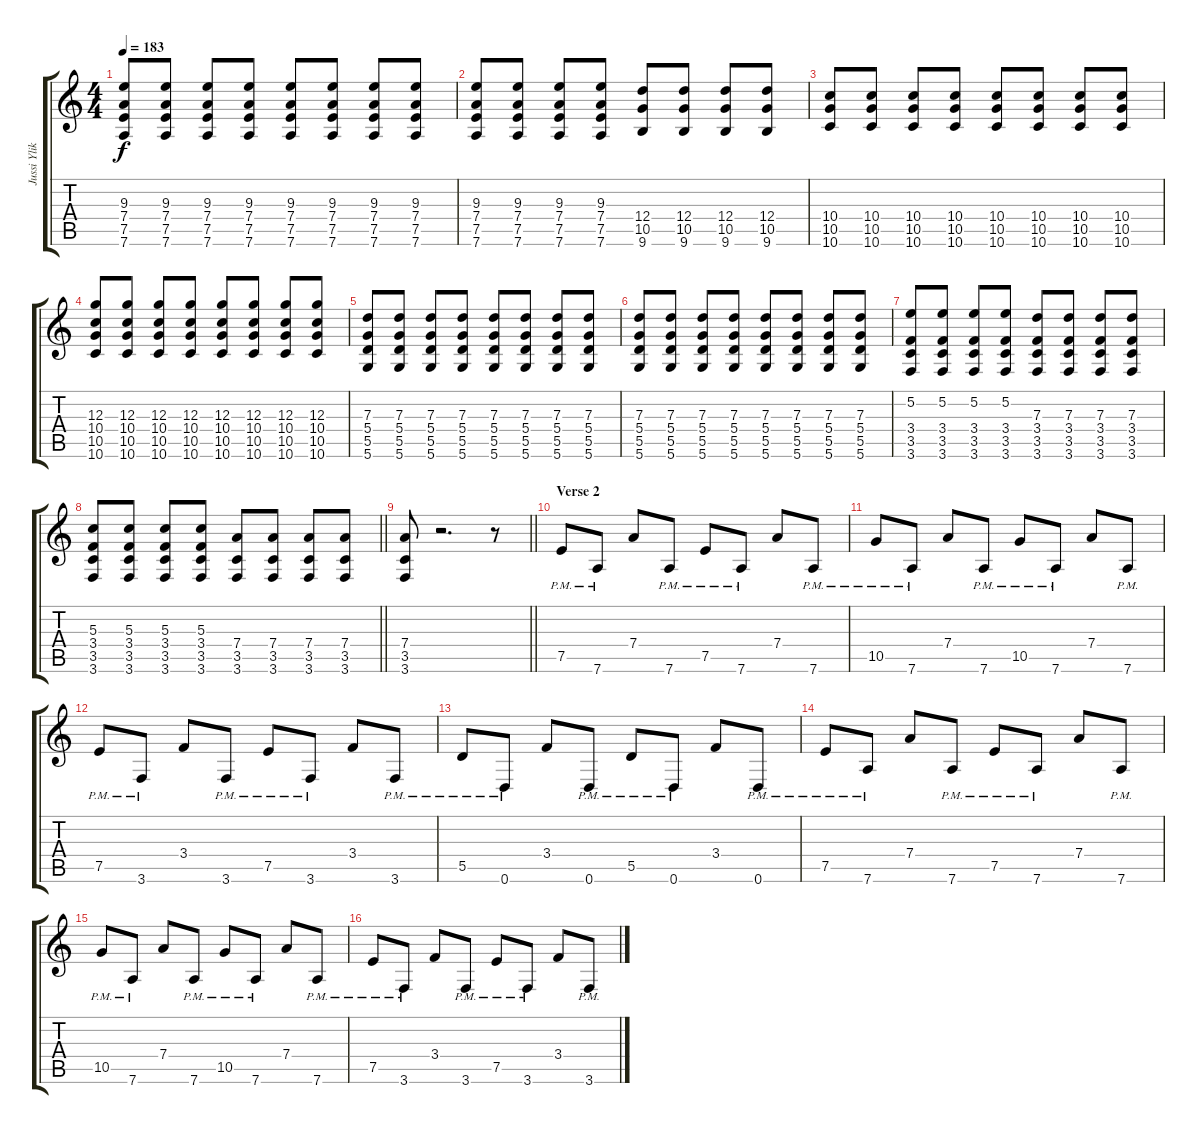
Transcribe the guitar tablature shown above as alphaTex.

\track ("Jussi Ylikoski - Guitar" "Jussi Ylik") {instrument overdrivenguitar}
\staff {score tabs}
\tuning (E4 B3 G3 D3 A2 D2) {hide}
\ts (4 4)
\tempo 183
\clef g2
\ks c
(9.3 7.4 7.5 7.6).8{dy f} (9.3 7.4 7.5 7.6).8 (9.3 7.4 7.5 7.6).8 (9.3 7.4 7.5 7.6).8 (9.3 7.4 7.5 7.6).8 (9.3 7.4 7.5 7.6).8 (9.3 7.4 7.5 7.6).8 (9.3 7.4 7.5 7.6).8 |
(9.3 7.4 7.5 7.6).8 (9.3 7.4 7.5 7.6).8 (9.3 7.4 7.5 7.6).8 (9.3 7.4 7.5 7.6).8 (12.4 10.5 9.6).8 (12.4 10.5 9.6).8 (12.4 10.5 9.6).8 (12.4 10.5 9.6).8 |
(10.4 10.5 10.6).8 (10.4 10.5 10.6).8 (10.4 10.5 10.6).8 (10.4 10.5 10.6).8 (10.4 10.5 10.6).8 (10.4 10.5 10.6).8 (10.4 10.5 10.6).8 (10.4 10.5 10.6).8 |
(12.3 10.4 10.5 10.6).8 (12.3 10.4 10.5 10.6).8 (12.3 10.4 10.5 10.6).8 (12.3 10.4 10.5 10.6).8 (12.3 10.4 10.5 10.6).8 (12.3 10.4 10.5 10.6).8 (12.3 10.4 10.5 10.6).8 (12.3 10.4 10.5 10.6).8 |
(7.3 5.4 5.5 5.6).8 (7.3 5.4 5.5 5.6).8 (7.3 5.4 5.5 5.6).8 (7.3 5.4 5.5 5.6).8 (7.3 5.4 5.5 5.6).8 (7.3 5.4 5.5 5.6).8 (7.3 5.4 5.5 5.6).8 (7.3 5.4 5.5 5.6).8 |
(7.3 5.4 5.5 5.6).8 (7.3 5.4 5.5 5.6).8 (7.3 5.4 5.5 5.6).8 (7.3 5.4 5.5 5.6).8 (7.3 5.4 5.5 5.6).8 (7.3 5.4 5.5 5.6).8 (7.3 5.4 5.5 5.6).8 (7.3 5.4 5.5 5.6).8 |
(5.2 3.4 3.5 3.6).8 (5.2 3.4 3.5 3.6).8 (5.2 3.4 3.5 3.6).8 (5.2 3.4 3.5 3.6).8 (7.3 3.4 3.5 3.6).8 (7.3 3.4 3.5 3.6).8 (7.3 3.4 3.5 3.6).8 (7.3 3.4 3.5 3.6).8 |
\barLineRight lightlight
(5.3 3.4 3.5 3.6).8 (5.3 3.4 3.5 3.6).8 (5.3 3.4 3.5 3.6).8 (5.3 3.4 3.5 3.6).8 (7.4 3.5 3.6).8 (7.4 3.5 3.6).8 (7.4 3.5 3.6).8 (7.4 3.5 3.6).8 |
\barLineRight lightlight
(7.4 3.5 3.6).8 r.2{d} r.8 |
\section ("" "Verse 2")
7.5{pm}.8 7.6{pm}.8 7.4.8 7.6{pm}.8 7.5{pm}.8 7.6{pm}.8 7.4.8 7.6{pm}.8 |
10.5{pm}.8 7.6{pm}.8 7.4.8 7.6{pm}.8 10.5{pm}.8 7.6{pm}.8 7.4.8 7.6{pm}.8 |
7.5{pm}.8 3.6{pm}.8 3.4.8 3.6{pm}.8 7.5{pm}.8 3.6{pm}.8 3.4.8 3.6{pm}.8 |
5.5{pm}.8 0.6{pm}.8 3.4.8 0.6{pm}.8 5.5{pm}.8 0.6{pm}.8 3.4.8 0.6{pm}.8 |
7.5{pm}.8 7.6{pm}.8 7.4.8 7.6{pm}.8 7.5{pm}.8 7.6{pm}.8 7.4.8 7.6{pm}.8 |
10.5{pm}.8 7.6{pm}.8 7.4.8 7.6{pm}.8 10.5{pm}.8 7.6{pm}.8 7.4.8 7.6{pm}.8 |
7.5{pm}.8 3.6{pm}.8 3.4.8 3.6{pm}.8 7.5{pm}.8 3.6{pm}.8 3.4.8 3.6{pm}.8
